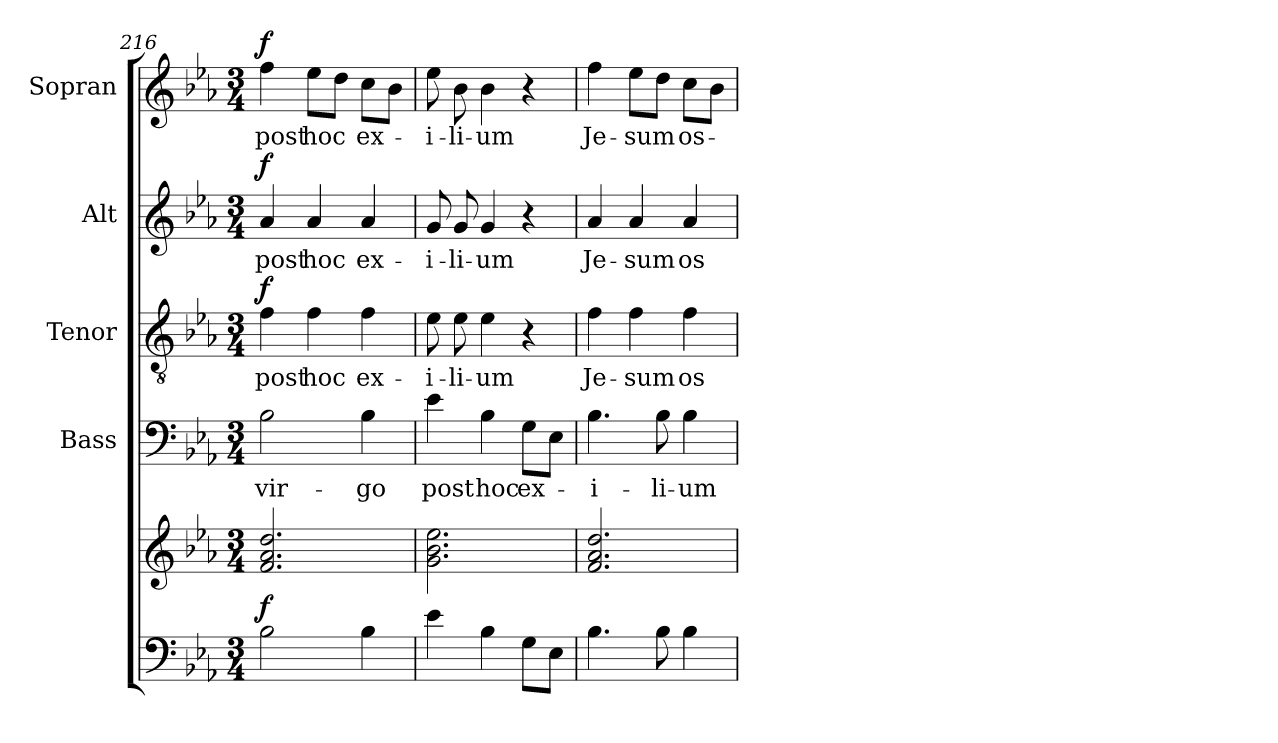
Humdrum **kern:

**kern	**kern	**dynam	**kern	**text	**kern	**text	**dynam	**kern	**text	**dynam	**kern	**text	**dynam
*part5	*part5	*part5	*part4	*part4	*part3	*part3	*part3	*part2	*part2	*part2	*part1	*part1	*part1
*staff6	*staff5	*staff5/6	*staff4	*staff4	*staff3	*staff3	*staff3	*staff2	*staff2	*staff2	*staff1	*staff1	*staff1
*	*	*	*I"Bass	*	*I"Tenor	*	*	*I"Alt	*	*	*I"Sopran	*	*
*	*	*	*I'B.	*	*I'T.	*	*	*I'A.	*	*	*I'S.	*	*
*clefF4	*clefG2	*	*clefF4	*	*clefGv2	*	*	*clefG2	*	*	*clefG2	*	*
*k[b-e-a-]	*k[b-e-a-]	*	*k[b-e-a-]	*	*k[b-e-a-]	*	*	*k[b-e-a-]	*	*	*k[b-e-a-]	*	*
*E-:	*E-:	*	*E-:	*	*E-:	*	*	*E-:	*	*	*E-:	*	*
*M3/4	*M3/4	*	*M3/4	*	*M3/4	*	*	*M3/4	*	*	*M3/4	*	*
=216	=216	=216	=216	=216	=216	=216	=216	=216	=216	=216	=216	=216	=216
!	!	!LO:DY:a=2	!	!LO:LY:b	!	!LO:LY:b	!LO:DY:a	!	!LO:LY:b	!LO:DY:a	!	!LO:LY:b	!LO:DY:a
2B-\	2.f/ 2.a-/ 2.dd/	f	2B-\	vir-	4f\	post	f	4a-/	post	f	4ff\	post	f
!	!	!	!	!	!	!LO:LY:b	!	!	!LO:LY:b	!	!	!LO:LY:b	!
.	.	.	.	.	4f\	hoc	.	4a-/	hoc	.	8ee-\L	hoc	.
.	.	.	.	.	.	.	.	.	.	.	8dd\J	.	.
!	!	!	!	!LO:LY:b	!	!LO:LY:b	!	!	!LO:LY:b	!	!	!LO:LY:b	!
4B-\	.	.	4B-\	-go	4f\	ex-	.	4a-/	ex-	.	8cc\L	ex-	.
.	.	.	.	.	.	.	.	.	.	.	8b-\J	.	.
!!LO:PB:g=z
=217	=217	=217	=217	=217	=217	=217	=217	=217	=217	=217	=217	=217	=217
!	!	!	!	!LO:LY:b	!	!LO:LY:b	!	!	!LO:LY:b	!	!	!LO:LY:b	!
4e-\	2.g\ 2.b-\ 2.ee-\	.	4e-\	post	8e-\	-i-	.	8g/	-i-	.	8ee-\	-i-	.
!	!	!	!	!	!	!LO:LY:b	!	!	!LO:LY:b	!	!	!LO:LY:b	!
.	.	.	.	.	8e-\	-li-	.	8g/	-li-	.	8b-\	-li-	.
!	!	!	!	!LO:LY:b	!	!LO:LY:b	!	!	!LO:LY:b	!	!	!LO:LY:b	!
4B-\	.	.	4B-\	hoc	4e-\	-um	.	4g/	-um	.	4b-\	-um	.
!	!	!	!	!LO:LY:b	!	!	!	!	!	!	!	!	!
8G\L	.	.	8G\L	ex-	4r	.	.	4r	.	.	4r	.	.
8E-\J	.	.	8E-\J	.	.	.	.	.	.	.	.	.	.
=218	=218	=218	=218	=218	=218	=218	=218	=218	=218	=218	=218	=218	=218
!	!	!	!	!LO:LY:b	!	!LO:LY:b	!	!	!LO:LY:b	!	!	!LO:LY:b	!
4.B-\	2.f/ 2.a-/ 2.dd/	.	4.B-\	-i-	4f\	Je-	.	4a-/	Je-	.	4ff\	Je-	.
!	!	!	!	!	!	!LO:LY:b	!	!	!LO:LY:b	!	!	!LO:LY:b	!
.	.	.	.	.	4f\	-sum	.	4a-/	-sum	.	8ee-\L	-sum	.
!	!	!	!	!LO:LY:b	!	!	!	!	!	!	!	!	!
8B-\	.	.	8B-\	-li-	.	.	.	.	.	.	8dd\J	.	.
!	!	!	!	!LO:LY:b	!	!LO:LY:b	!	!	!LO:LY:b	!	!	!LO:LY:b	!
4B-\	.	.	4B-\	-um	4f\	os-	.	4a-/	os-	.	8cc\L	os-	.
.	.	.	.	.	.	.	.	.	.	.	8b-\J	.	.
=	=	=	=	=	=	=	=	=	=	=	=	=	=
*-	*-	*-	*-	*-	*-	*-	*-	*-	*-	*-	*-	*-	*-
